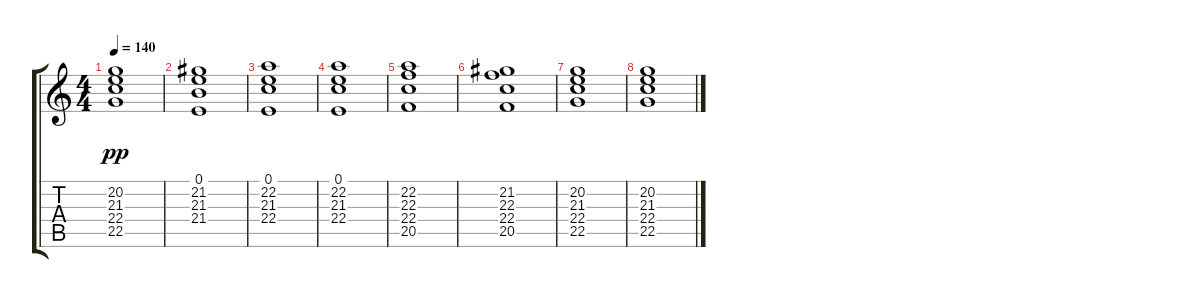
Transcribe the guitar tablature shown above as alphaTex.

\track "" {instrument rockorgan}
\staff {score tabs}
\tuning (E4 B3 G3 D3 A2 E2) {hide}
\ts (4 4)
\tempo 140
\clef g2
\ks c
(20.2 21.3 22.4 22.5).1{dy pp} |
(0.1 21.2 21.3 21.4).1 |
(0.1 22.2 21.3 22.4).1 |
(0.1 22.2 21.3 22.4).1 |
(22.2 22.3 22.4 20.5).1 |
(21.2 22.3 22.4 20.5).1 |
(20.2 21.3 22.4 22.5).1 |
(20.2 21.3 22.4 22.5).1
